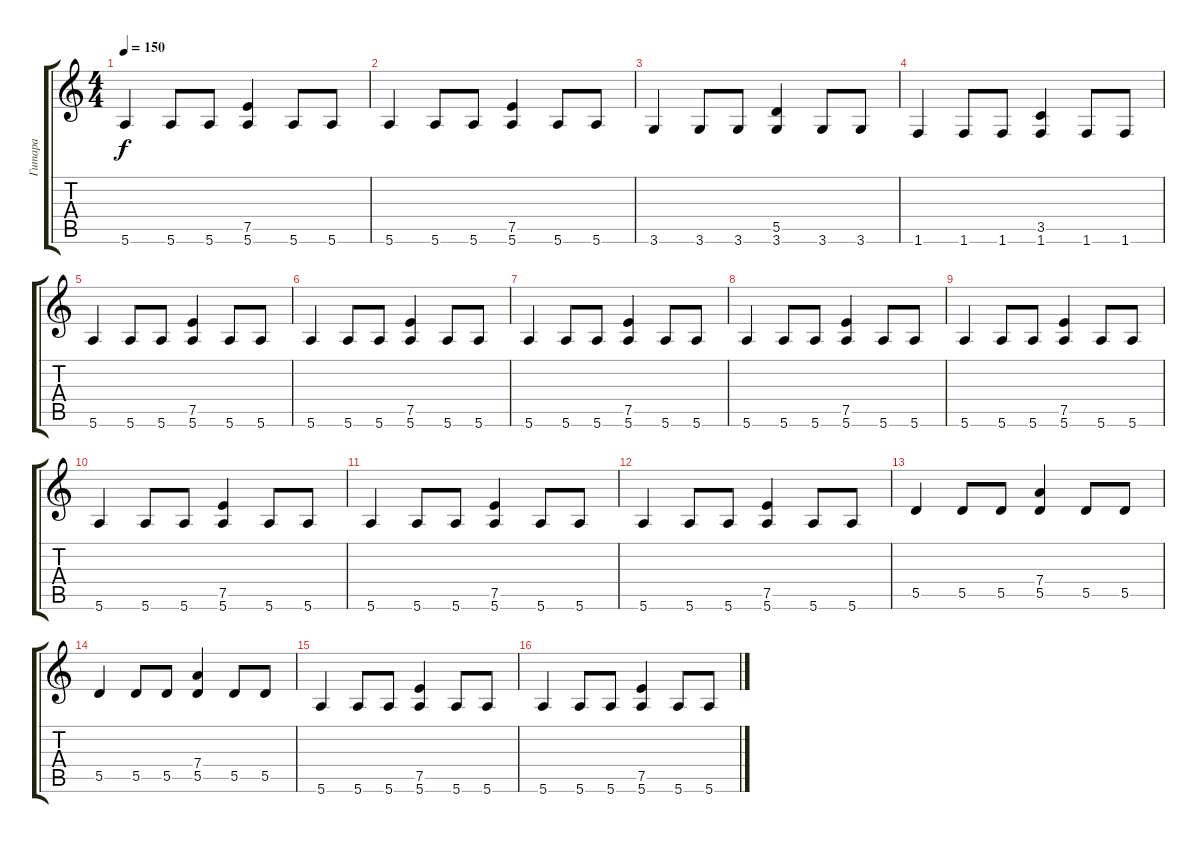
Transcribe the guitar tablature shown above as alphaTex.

\track ("Гитара" "Гитара") {instrument acousticguitarsteel}
\staff {score tabs}
\tuning (E4 B3 G3 D3 A2 E2) {hide}
\ts (4 4)
\tempo 150
\clef g2
\ks c
5.6.4{dy f} 5.6.8 5.6.8 (7.5 5.6).4 5.6.8 5.6.8 |
5.6.4 5.6.8 5.6.8 (7.5 5.6).4 5.6.8 5.6.8 |
3.6.4 3.6.8 3.6.8 (5.5 3.6).4 3.6.8 3.6.8 |
1.6.4 1.6.8 1.6.8 (3.5 1.6).4 1.6.8 1.6.8 |
5.6.4 5.6.8 5.6.8 (7.5 5.6).4 5.6.8 5.6.8 |
5.6.4 5.6.8 5.6.8 (7.5 5.6).4 5.6.8 5.6.8 |
5.6.4 5.6.8 5.6.8 (7.5 5.6).4 5.6.8 5.6.8 |
5.6.4 5.6.8 5.6.8 (7.5 5.6).4 5.6.8 5.6.8 |
5.6.4 5.6.8 5.6.8 (7.5 5.6).4 5.6.8 5.6.8 |
5.6.4 5.6.8 5.6.8 (7.5 5.6).4 5.6.8 5.6.8 |
5.6.4 5.6.8 5.6.8 (7.5 5.6).4 5.6.8 5.6.8 |
5.6.4 5.6.8 5.6.8 (7.5 5.6).4 5.6.8 5.6.8 |
5.5.4 5.5.8 5.5.8 (7.4 5.5).4 5.5.8 5.5.8 |
5.5.4 5.5.8 5.5.8 (7.4 5.5).4 5.5.8 5.5.8 |
5.6.4 5.6.8 5.6.8 (7.5 5.6).4 5.6.8 5.6.8 |
5.6.4 5.6.8 5.6.8 (7.5 5.6).4 5.6.8 5.6.8
